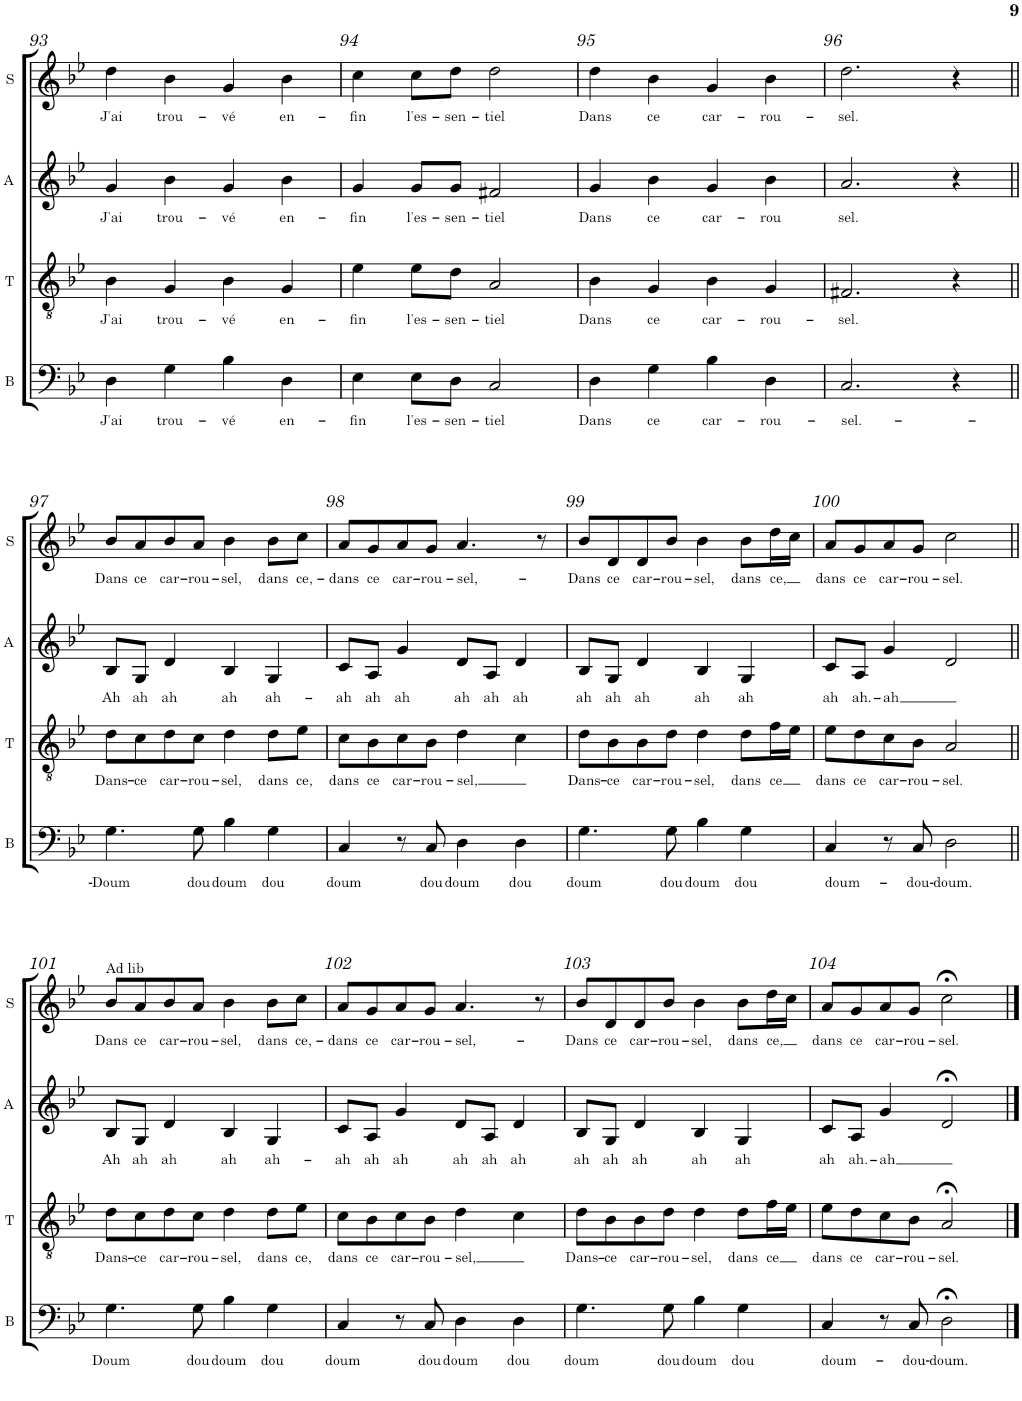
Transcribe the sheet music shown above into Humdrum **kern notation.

**kern	**text	**kern	**text	**kern	**text	**kern	**text
*part4	*part4	*part3	*part3	*part2	*part2	*part1	*part1
*staff4	*staff4	*staff3	*staff3	*staff2	*staff2	*staff1	*staff1
*I"Basse	*	*I"Ténor	*	*I"Alto	*	*I"Soprano	*
*I'B	*	*I'T	*	*I'A	*	*I'S	*
!!LO:PB:g=z
*clefF4	*	*clefGv2	*	*clefG2	*	*clefG2	*
*	*	*Trd1c2	*	*Trd4c7	*	*	*
*k[b-e-]	*	*k[b-e-]	*	*k[b-e-]	*	*k[b-e-]	*
*g:	*	*g:	*	*g:	*	*g:	*
*M4/4	*	*M4/4	*	*M4/4	*	*M4/4	*
*met(c)	*	*met(c)	*	*met(c)	*	*met(c)	*
=93	=93	=93	=93	=93	=93	=93	=93
!	!LO:LY:b	!	!LO:LY:b	!	!LO:LY:b	!	!LO:LY:b
4D\	J'ai	4B-\	J'ai	4g/	J'ai	4dd\	J'ai
!	!LO:LY:b	!	!LO:LY:b	!	!LO:LY:b	!	!LO:LY:b
4G\	trou-	4G/	trou-	4b-\	trou-	4b-\	trou-
!	!LO:LY:b	!	!LO:LY:b	!	!LO:LY:b	!	!LO:LY:b
4B-\	-vé	4B-\	-vé	4g/	-vé	4g/	-vé
!	!LO:LY:b	!	!LO:LY:b	!	!LO:LY:b	!	!LO:LY:b
4D\	en-	4G/	en-	4b-\	en-	4b-\	en-
=94	=94	=94	=94	=94	=94	=94	=94
!	!LO:LY:b	!	!LO:LY:b	!	!LO:LY:b	!	!LO:LY:b
4E-\	-fin	4e-\	-fin	4g/	-fin	4cc\	-fin
!	!LO:LY:b	!	!LO:LY:b	!	!LO:LY:b	!	!LO:LY:b
8E-\L	l'es-	8e-\L	l'es-	8g/L	l'es-	8cc\L	l'es-
!	!LO:LY:b	!	!LO:LY:b	!	!LO:LY:b	!	!LO:LY:b
8D\J	-sen-	8d\J	-sen-	8g/J	-sen-	8dd\J	-sen-
!	!LO:LY:b	!	!LO:LY:b	!	!LO:LY:b	!	!LO:LY:b
2C/	-tiel	2A/	-tiel	2f#X/	-tiel	2dd\	-tiel
=95	=95	=95	=95	=95	=95	=95	=95
!	!LO:LY:b	!	!LO:LY:b	!	!LO:LY:b	!	!LO:LY:b
4D\	Dans	4B-\	Dans	4g/	Dans	4dd\	Dans
!	!LO:LY:b	!	!LO:LY:b	!	!LO:LY:b	!	!LO:LY:b
4G\	ce	4G/	ce	4b-\	ce	4b-\	ce
!	!LO:LY:b	!	!LO:LY:b	!	!LO:LY:b	!	!LO:LY:b
4B-\	car-	4B-\	car-	4g/	car-	4g/	car-
!	!LO:LY:b	!	!LO:LY:b	!	!LO:LY:b	!	!LO:LY:b
4D\	-rou-	4G/	-rou-	4b-\	-rou	4b-\	-rou-
=96	=96	=96	=96	=96	=96	=96	=96
!	!LO:LY:b	!	!LO:LY:b	!	!LO:LY:b	!	!LO:LY:b
2.C/	-sel.-	2.F#X/	-sel.	2.a/	sel.	2.dd\	-sel.
4r	.	4r	.	4r	.	4r	.
!!LO:LB:g=z
=97||	=97||	=97||	=97||	=97||	=97||	=97||	=97||
!	!LO:LY:b	!	!LO:LY:b	!	!LO:LY:b	!	!LO:LY:b
4.G\	-Doum	8d\L	Dans-	8B-/L	Ah	8b-/L	Dans
!	!	!	!LO:LY:b	!	!LO:LY:b	!	!LO:LY:b
.	.	8c\	-ce	8G/J	ah	8a/	ce
!	!	!	!LO:LY:b	!	!LO:LY:b	!	!LO:LY:b
.	.	8d\	car-	4d/	ah	8b-/	car-
!	!LO:LY:b	!	!LO:LY:b	!	!	!	!LO:LY:b
8G\	dou	8c\J	-rou-	.	.	8a/J	-rou-
!	!LO:LY:b	!	!LO:LY:b	!	!LO:LY:b	!	!LO:LY:b
4B-\	doum	4d\	-sel,	4B-/	ah	4b-\	-sel,
!	!LO:LY:b	!	!LO:LY:b	!	!LO:LY:b	!	!LO:LY:b
4G\	dou	8d\L	dans	4G/	ah-	8b-\L	dans
!	!	!	!LO:LY:b	!	!	!	!LO:LY:b
.	.	8e-\J	ce,	.	.	8cc\J	ce,-
=98	=98	=98	=98	=98	=98	=98	=98
!	!LO:LY:b	!	!LO:LY:b	!	!LO:LY:b	!	!LO:LY:b
4C/	doum	8c\L	dans	8c/L	-ah	8a/L	-dans
!	!	!	!LO:LY:b	!	!LO:LY:b	!	!LO:LY:b
.	.	8B-\	ce	8A/J	ah	8g/	ce
!	!	!	!LO:LY:b	!	!LO:LY:b	!	!LO:LY:b
8r	.	8c\	car-	4g/	ah	8a/	car-
!	!LO:LY:b	!	!LO:LY:b	!	!	!	!LO:LY:b
8C/	dou	8B-\J	-rou-	.	.	8g/J	-rou-
!	!LO:LY:b	!	!LO:LY:b	!	!LO:LY:b	!	!LO:LY:b
4D\	doum	4d\	-sel,	8d/L	ah	4.a/	-sel,-
!	!	!	!	!	!LO:LY:b	!	!
.	.	.	.	8A/J	ah	.	.
!	!LO:LY:b	!	!	!	!LO:LY:b	!	!
4D\	dou	4c\	.	4d/	ah	.	.
.	.	.	.	.	.	8r	.
=99	=99	=99	=99	=99	=99	=99	=99
!	!LO:LY:b	!	!LO:LY:b	!	!LO:LY:b	!	!LO:LY:b
4.G\	doum	8d\L	Dans-	8B-/L	ah	8b-/L	-Dans
!	!	!	!LO:LY:b	!	!LO:LY:b	!	!LO:LY:b
.	.	8B-\	-ce	8G/J	ah	8d/	ce
!	!	!	!LO:LY:b	!	!LO:LY:b	!	!LO:LY:b
.	.	8B-\	car-	4d/	ah	8d/	car-
!	!LO:LY:b	!	!LO:LY:b	!	!	!	!LO:LY:b
8G\	dou	8d\J	-rou-	.	.	8b-/J	-rou-
!	!LO:LY:b	!	!LO:LY:b	!	!LO:LY:b	!	!LO:LY:b
4B-\	doum	4d\	-sel,	4B-/	ah	4b-\	-sel,
!	!LO:LY:b	!	!LO:LY:b	!	!LO:LY:b	!	!LO:LY:b
4G\	dou	8d\L	dans	4G/	ah	8b-\L	dans
!	!	!	!LO:LY:b	!	!	!	!LO:LY:b
.	.	16f\L	ce	.	.	16dd\L	ce,
.	.	16e-\JJ	.	.	.	16cc\JJ	.
=100	=100	=100	=100	=100	=100	=100	=100
!	!LO:LY:b	!	!LO:LY:b	!	!LO:LY:b	!	!LO:LY:b
4C/	doum-	8e-\L	dans	8c/L	ah	8a/L	dans
!	!	!	!LO:LY:b	!	!LO:LY:b	!	!LO:LY:b
.	.	8d\	ce	8A/J	ah.-	8g/	ce
!	!	!	!LO:LY:b	!	!LO:LY:b	!	!LO:LY:b
8r	.	8c\	car-	4g/	-ah	8a/	car-
!	!LO:LY:b	!	!LO:LY:b	!	!	!	!LO:LY:b
8C/	-dou-	8B-\J	-rou-	.	.	8g/J	-rou-
!	!LO:LY:b	!	!LO:LY:b	!	!	!	!LO:LY:b
2D\	-doum.	2A/	-sel.	2d/	.	2cc\	-sel.
!!LO:LB:g=z
=101||	=101||	=101||	=101||	=101||	=101||	=101||	=101||
!	!	!	!	!	!	!LO:TX:a:t=Ad lib	!
!	!LO:LY:b	!	!LO:LY:b	!	!LO:LY:b	!	!LO:LY:b
4.G\	Doum	8d\L	Dans-	8B-/L	Ah	8b-/L	Dans
!	!	!	!LO:LY:b	!	!LO:LY:b	!	!LO:LY:b
.	.	8c\	-ce	8G/J	ah	8a/	ce
!	!	!	!LO:LY:b	!	!LO:LY:b	!	!LO:LY:b
.	.	8d\	car-	4d/	ah	8b-/	car-
!	!LO:LY:b	!	!LO:LY:b	!	!	!	!LO:LY:b
8G\	dou	8c\J	-rou-	.	.	8a/J	-rou-
!	!LO:LY:b	!	!LO:LY:b	!	!LO:LY:b	!	!LO:LY:b
4B-\	doum	4d\	-sel,	4B-/	ah	4b-\	-sel,
!	!LO:LY:b	!	!LO:LY:b	!	!LO:LY:b	!	!LO:LY:b
4G\	dou	8d\L	dans	4G/	ah-	8b-\L	dans
!	!	!	!LO:LY:b	!	!	!	!LO:LY:b
.	.	8e-\J	ce,	.	.	8cc\J	ce,-
=102	=102	=102	=102	=102	=102	=102	=102
!	!LO:LY:b	!	!LO:LY:b	!	!LO:LY:b	!	!LO:LY:b
4C/	doum	8c\L	dans	8c/L	-ah	8a/L	-dans
!	!	!	!LO:LY:b	!	!LO:LY:b	!	!LO:LY:b
.	.	8B-\	ce	8A/J	ah	8g/	ce
!	!	!	!LO:LY:b	!	!LO:LY:b	!	!LO:LY:b
8r	.	8c\	car-	4g/	ah	8a/	car-
!	!LO:LY:b	!	!LO:LY:b	!	!	!	!LO:LY:b
8C/	dou	8B-\J	-rou-	.	.	8g/J	-rou-
!	!LO:LY:b	!	!LO:LY:b	!	!LO:LY:b	!	!LO:LY:b
4D\	doum	4d\	-sel,	8d/L	ah	4.a/	-sel,-
!	!	!	!	!	!LO:LY:b	!	!
.	.	.	.	8A/J	ah	.	.
!	!LO:LY:b	!	!	!	!LO:LY:b	!	!
4D\	dou	4c\	.	4d/	ah	.	.
.	.	.	.	.	.	8r	.
=103	=103	=103	=103	=103	=103	=103	=103
!	!LO:LY:b	!	!LO:LY:b	!	!LO:LY:b	!	!LO:LY:b
4.G\	doum	8d\L	Dans-	8B-/L	ah	8b-/L	-Dans
!	!	!	!LO:LY:b	!	!LO:LY:b	!	!LO:LY:b
.	.	8B-\	-ce	8G/J	ah	8d/	ce
!	!	!	!LO:LY:b	!	!LO:LY:b	!	!LO:LY:b
.	.	8B-\	car-	4d/	ah	8d/	car-
!	!LO:LY:b	!	!LO:LY:b	!	!	!	!LO:LY:b
8G\	dou	8d\J	-rou-	.	.	8b-/J	-rou-
!	!LO:LY:b	!	!LO:LY:b	!	!LO:LY:b	!	!LO:LY:b
4B-\	doum	4d\	-sel,	4B-/	ah	4b-\	-sel,
!	!LO:LY:b	!	!LO:LY:b	!	!LO:LY:b	!	!LO:LY:b
4G\	dou	8d\L	dans	4G/	ah	8b-\L	dans
!	!	!	!LO:LY:b	!	!	!	!LO:LY:b
.	.	16f\L	ce	.	.	16dd\L	ce,
.	.	16e-\JJ	.	.	.	16cc\JJ	.
=104	=104	=104	=104	=104	=104	=104	=104
!	!LO:LY:b	!	!LO:LY:b	!	!LO:LY:b	!	!LO:LY:b
4C/	doum-	8e-\L	dans	8c/L	ah	8a/L	dans
!	!	!	!LO:LY:b	!	!LO:LY:b	!	!LO:LY:b
.	.	8d\	ce	8A/J	ah.-	8g/	ce
!	!	!	!LO:LY:b	!	!LO:LY:b	!	!LO:LY:b
8r	.	8c\	car-	4g/	-ah	8a/	car-
!	!LO:LY:b	!	!LO:LY:b	!	!	!	!LO:LY:b
8C/	-dou-	8B-\J	-rou-	.	.	8g/J	-rou-
!	!LO:LY:b	!	!LO:LY:b	!	!	!	!LO:LY:b
2D;<\	-doum.	2A;</	-sel.	2d;</	.	2cc;<\	-sel.
==	==	==	==	==	==	==	==
*-	*-	*-	*-	*-	*-	*-	*-
